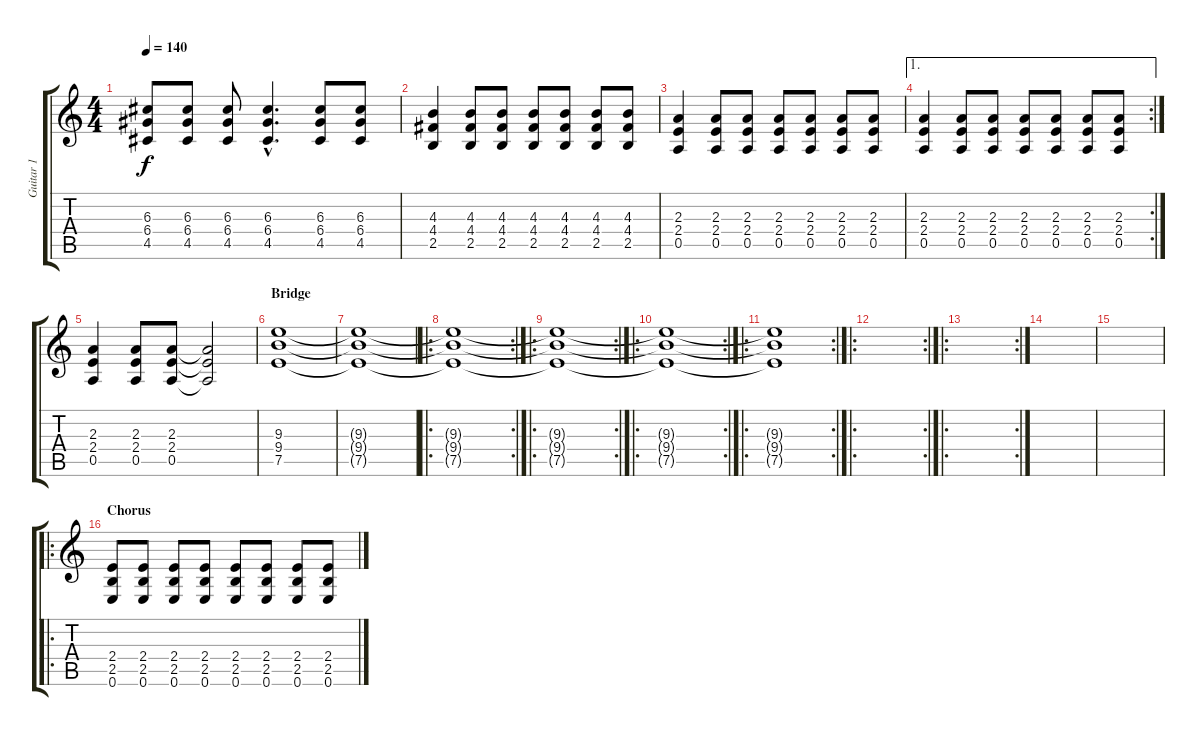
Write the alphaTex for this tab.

\track ("Guitar 1" "Guitar 1") {instrument distortionguitar}
\staff {score tabs}
\tuning (E4 B3 G3 D3 A2 E2) {hide}
\ts (4 4)
\tempo 140
\clef g2
\ks c
(6.3 6.4 4.5).8{dy f} (6.3 6.4 4.5).8 (6.3 6.4 4.5).8 (6.3{hac} 6.4{hac} 4.5{hac}).4{d} (6.3 6.4 4.5).8 (6.3 6.4 4.5).8 |
(4.3 4.4 2.5).4 (4.3 4.4 2.5).8 (4.3 4.4 2.5).8 (4.3 4.4 2.5).8 (4.3 4.4 2.5).8 (4.3 4.4 2.5).8 (4.3 4.4 2.5).8 |
(2.3 2.4 0.5).4 (2.3 2.4 0.5).8 (2.3 2.4 0.5).8 (2.3 2.4 0.5).8 (2.3 2.4 0.5).8 (2.3 2.4 0.5).8 (2.3 2.4 0.5).8 |
\ae 1
\rc 2
(2.3 2.4 0.5).4 (2.3 2.4 0.5).8 (2.3 2.4 0.5).8 (2.3 2.4 0.5).8 (2.3 2.4 0.5).8 (2.3 2.4 0.5).8 (2.3 2.4 0.5).8 |
(2.3 2.4 0.5).4 (2.3 2.4 0.5).8 (2.3 2.4 0.5).8 (2.3{t} 2.4{t} 0.5{t}).2 |
\section ("" "Bridge")
(9.3 9.4 7.5).1 |
(9.3{t} 9.4{t} 7.5{t}).1 |
\ro
\rc 2
(9.3{t} 9.4{t} 7.5{t}).1 |
\ro
\rc 2
(9.3{t} 9.4{t} 7.5{t}).1 |
\ro
\rc 2
(9.3{t} 9.4{t} 7.5{t}).1 |
\ro
\rc 2
(9.3{t} 9.4{t} 7.5{t}).1 |
\ro
\rc 2
|
\ro
\rc 2
|
|
|
\ro
\section ("" "Chorus")
(2.4 2.5 0.6).8 (2.4 2.5 0.6).8 (2.4 2.5 0.6).8 (2.4 2.5 0.6).8 (2.4 2.5 0.6).8 (2.4 2.5 0.6).8 (2.4 2.5 0.6).8 (2.4 2.5 0.6).8
